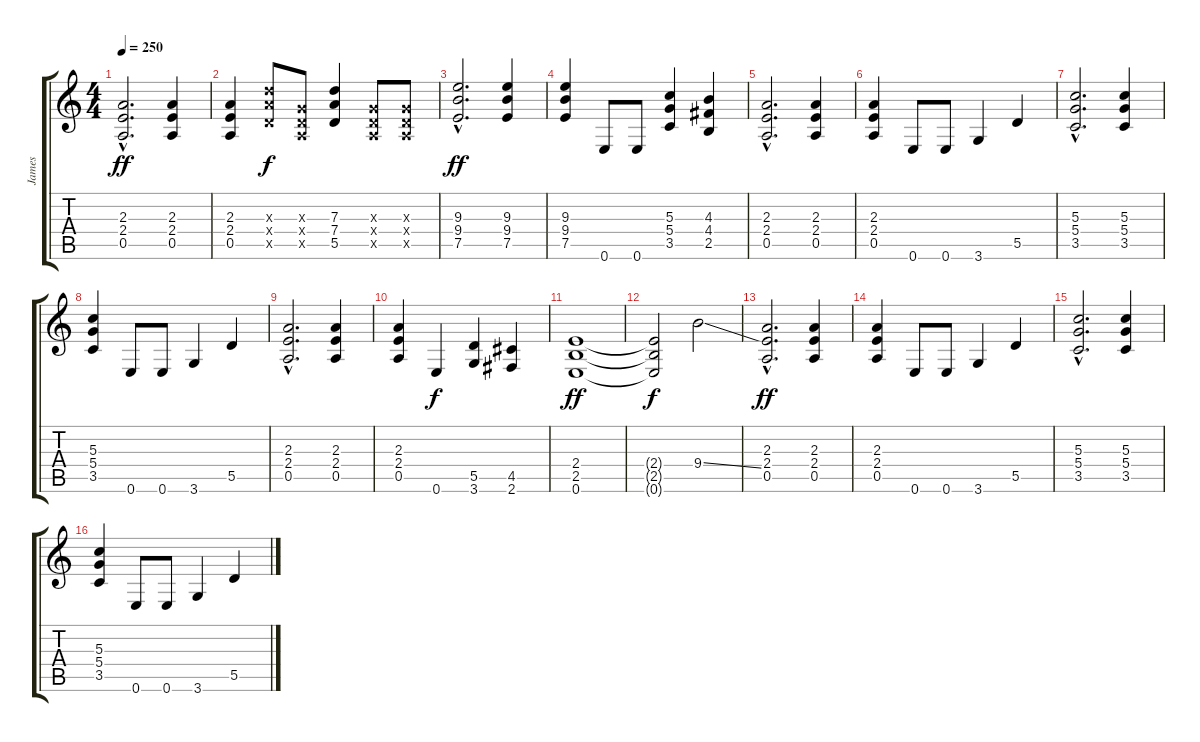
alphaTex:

\track ("James" "James") {instrument acousticguitarnylon}
\staff {score tabs}
\tuning (E4 B3 G3 D3 A2 E2) {hide}
\ts (4 4)
\tempo 250
\clef g2
\ks c
(2.3{hac} 2.4{hac} 0.5{hac}).2{d dy ff} (2.3 2.4 0.5).4 |
(2.3 2.4 0.5).4 (7.3{x} 7.4{x} 5.5{x}).8{dy f} (0.3{x} 0.4{x} 0.5{x}).8 (7.3 7.4 5.5).4 (0.3{x} 0.4{x} 0.5{x}).8 (0.3{x} 0.4{x} 0.5{x}).8 |
(9.3{hac} 9.4{hac} 7.5{hac}).2{d dy ff} (9.3 9.4 7.5).4 |
(9.3 9.4 7.5).4 0.6.8 0.6.8 (5.3 5.4 3.5).4 (4.3 4.4 2.5).4 |
(2.3{hac} 2.4{hac} 0.5{hac}).2{d} (2.3 2.4 0.5).4 |
(2.3 2.4 0.5).4 0.6.8 0.6.8 3.6.4 5.5.4 |
(5.3{hac} 5.4{hac} 3.5{hac}).2{d} (5.3 5.4 3.5).4 |
(5.3 5.4 3.5).4 0.6.8 0.6.8 3.6.4 5.5.4 |
(2.3{hac} 2.4{hac} 0.5{hac}).2{d} (2.3 2.4 0.5).4 |
(2.3 2.4 0.5).4 0.6.4{dy f} (5.5 3.6).4 (4.5 2.6).4 |
(2.4 2.5 0.6).1{dy ff} |
(2.4{t} 2.5{t} 0.6{t}).2{dy f} 9.4{ss}.2 |
(2.3{hac} 2.4{hac} 0.5{hac}).2{d dy ff} (2.3 2.4 0.5).4 |
(2.3 2.4 0.5).4 0.6.8 0.6.8 3.6.4 5.5.4 |
(5.3{hac} 5.4{hac} 3.5{hac}).2{d} (5.3 5.4 3.5).4 |
(5.3 5.4 3.5).4 0.6.8 0.6.8 3.6.4 5.5.4
